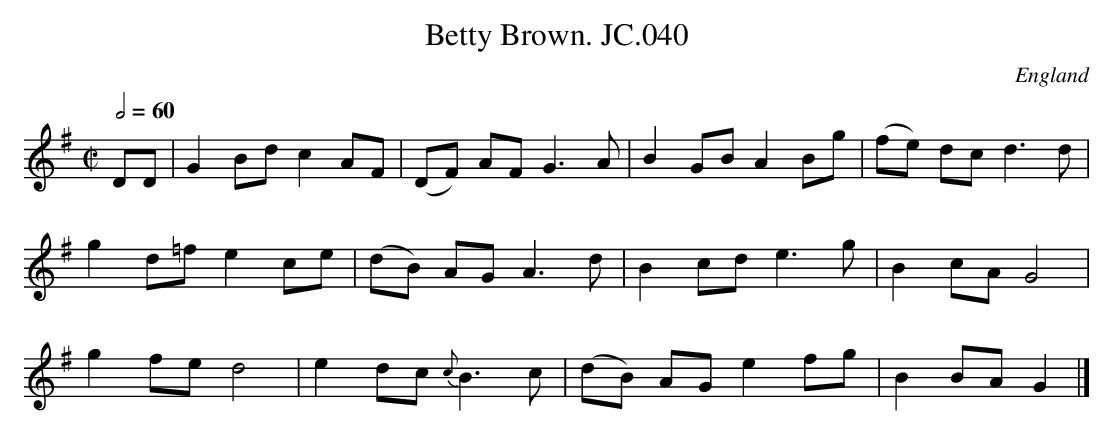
X:1
T:Betty Brown. JC.040
O:England
M:C|
L:1/8
Q:2/4=60
K:G major
DD|\
G2Bd c2AF|(DF) AF G3A|B2GB A2Bg|(fe) dc d3d|!
g2d=f e2ce|(dB) AG A3d|B2cd e3g|B2cA G4|!
g2fe d4|e2dc {c}B3c|(dB) AG e2fg|B2BA G2|]
